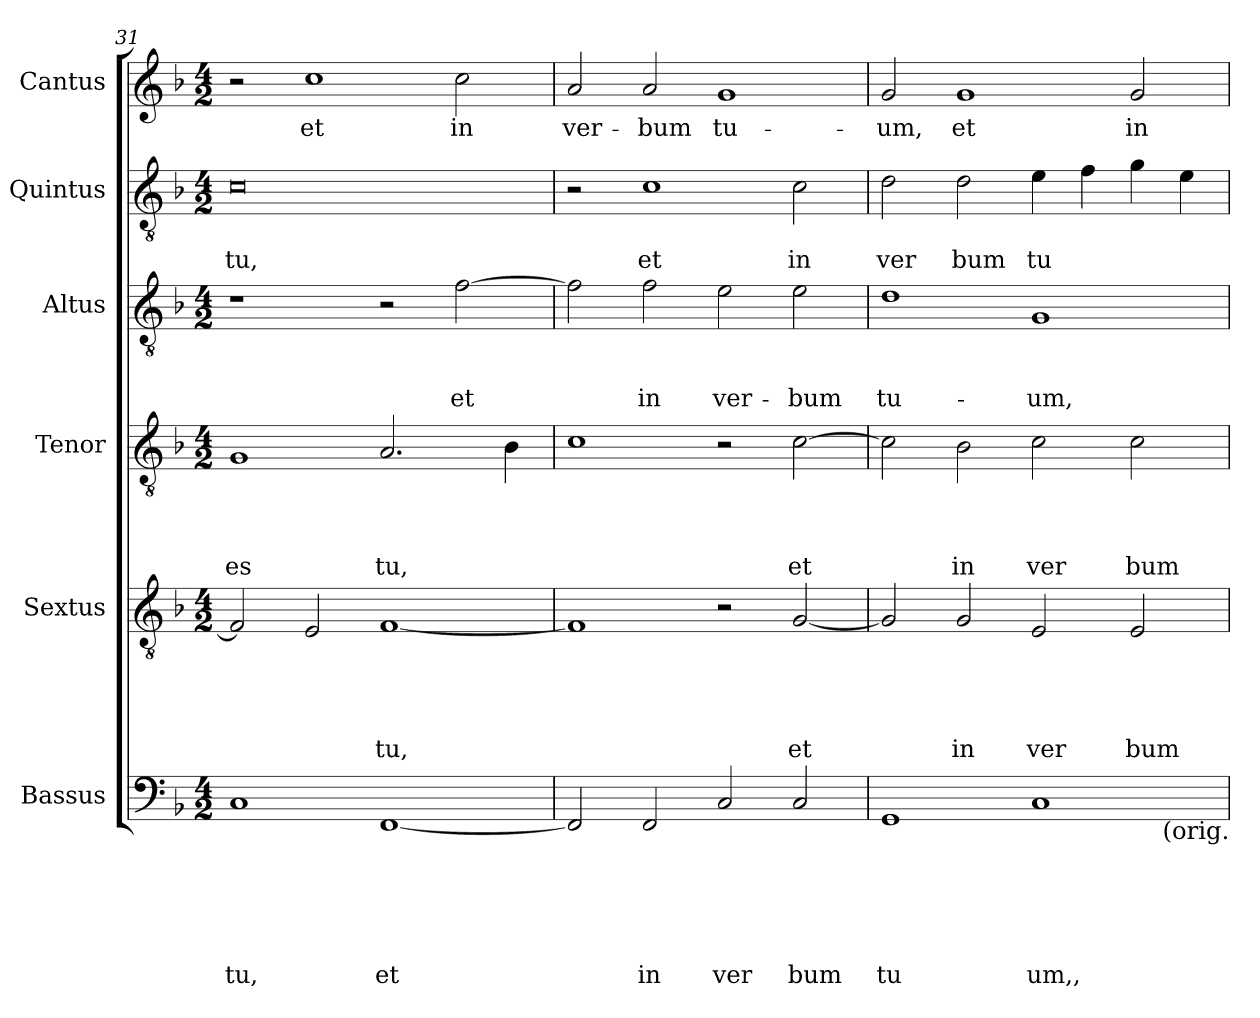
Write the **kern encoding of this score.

**kern	**text	**text	**text	**text	**text	**text	**kern	**text	**text	**text	**text	**text	**kern	**text	**text	**text	**text	**kern	**text	**text	**text	**kern	**text	**text	**kern	**text
*part6	*part6	*part6	*part6	*part6	*part6	*part6	*part5	*part5	*part5	*part5	*part5	*part5	*part4	*part4	*part4	*part4	*part4	*part3	*part3	*part3	*part3	*part2	*part2	*part2	*part1	*part1
*staff6	*staff6	*staff6	*staff6	*staff6	*staff6	*staff6	*staff5	*staff5	*staff5	*staff5	*staff5	*staff5	*staff4	*staff4	*staff4	*staff4	*staff4	*staff3	*staff3	*staff3	*staff3	*staff2	*staff2	*staff2	*staff1	*staff1
*I"Bassus	*	*	*	*	*	*	*I"Sextus	*	*	*	*	*	*I"Tenor	*	*	*	*	*I"Altus	*	*	*	*I"Quintus	*	*	*I"Cantus	*
!!LO:PB:g=z
*clefF4	*	*	*	*	*	*	*clefGv2	*	*	*	*	*	*clefGv2	*	*	*	*	*clefGv2	*	*	*	*clefGv2	*	*	*clefG2	*
*ITrd-3c-5	*	*	*	*	*	*	*ITrd-3c-5	*	*	*	*	*	*ITrd-3c-5	*	*	*	*	*ITrd-3c-5	*	*	*	*ITrd-3c-5	*	*	*	*
*k[b-e-]	*	*	*	*	*	*	*k[b-e-]	*	*	*	*	*	*k[b-e-]	*	*	*	*	*k[b-e-]	*	*	*	*k[b-e-]	*	*	*k[b-]	*
*B-:	*	*	*	*	*	*	*B-:	*	*	*	*	*	*B-:	*	*	*	*	*B-:	*	*	*	*B-:	*	*	*F:	*
*M4/2	*	*	*	*	*	*	*M4/2	*	*	*	*	*	*M4/2	*	*	*	*	*M4/2	*	*	*	*M4/2	*	*	*M4/2	*
=31	=31	=31	=31	=31	=31	=31	=31	=31	=31	=31	=31	=31	=31	=31	=31	=31	=31	=31	=31	=31	=31	=31	=31	=31	=31	=31
!	!	!	!	!	!	!LO:LY:b	!	!	!	!	!	!	!	!	!	!	!LO:LY:b	!	!	!	!	!	!	!LO:LY:b	!	!
1F	.	.	.	.	.	tu,	2B-/]	.	.	.	.	.	1c	.	.	.	es	1r	.	.	.	0f	.	tu,	2r	.
!	!	!	!	!	!	!	!	!	!	!	!	!	!	!	!	!	!	!	!	!	!	!	!	!	!	!LO:LY:b
.	.	.	.	.	.	.	2A/	.	.	.	.	.	.	.	.	.	.	.	.	.	.	.	.	.	1cc	et
!	!	!	!	!	!	!LO:LY:b	!	!	!	!	!	!LO:LY:b	!	!	!	!	!LO:LY:b	!	!	!	!	!	!	!	!	!
[<1BB-	.	.	.	.	.	et	[<1B-	.	.	.	.	tu,	2.d/	.	.	.	tu,	2r	.	.	.	.	.	.	.	.
!	!	!	!	!	!	!	!	!	!	!	!	!	!	!	!	!	!	!	!	!	!LO:LY:b	!	!	!	!	!LO:LY:b
.	.	.	.	.	.	.	.	.	.	.	.	.	.	.	.	.	.	[>2b-\	.	.	et	.	.	.	2cc\	in
.	.	.	.	.	.	.	.	.	.	.	.	.	4e-\	.	.	.	.	.	.	.	.	.	.	.	.	.
=32	=32	=32	=32	=32	=32	=32	=32	=32	=32	=32	=32	=32	=32	=32	=32	=32	=32	=32	=32	=32	=32	=32	=32	=32	=32	=32
!	!	!	!	!	!	!	!	!	!	!	!	!	!	!	!	!	!	!	!	!	!	!	!	!	!	!LO:LY:b
2BB-/]	.	.	.	.	.	.	1B-]	.	.	.	.	.	1f	.	.	.	.	2b-\]	.	.	.	2r	.	.	2a/	ver-
!	!	!	!	!	!	!LO:LY:b	!	!	!	!	!	!	!	!	!	!	!	!	!	!	!LO:LY:b	!	!	!LO:LY:b	!	!LO:LY:b
2BB-/	.	.	.	.	.	in	.	.	.	.	.	.	.	.	.	.	.	2b-\	.	.	in	1f	.	et	2a/	-bum
!	!	!	!	!	!	!LO:LY:b	!	!	!	!	!	!	!	!	!	!	!	!	!	!	!LO:LY:b	!	!	!	!	!LO:LY:b
2F/	.	.	.	.	.	ver	2r	.	.	.	.	.	2r	.	.	.	.	2a\	.	.	ver-	.	.	.	1g	tu-
!	!	!	!	!	!	!LO:LY:b	!	!	!	!	!	!LO:LY:b	!	!	!	!	!LO:LY:b	!	!	!	!LO:LY:b	!	!	!LO:LY:b	!	!
2F/	.	.	.	.	.	bum	[<2c/	.	.	.	.	et	[>2f\	.	.	.	et	2a\	.	.	-bum	2f\	.	in	.	.
=33	=33	=33	=33	=33	=33	=33	=33	=33	=33	=33	=33	=33	=33	=33	=33	=33	=33	=33	=33	=33	=33	=33	=33	=33	=33	=33
!	!	!	!	!	!	!LO:LY:b	!	!	!	!	!	!	!	!	!	!	!	!	!	!	!LO:LY:b	!	!	!LO:LY:b	!	!LO:LY:b
1C	.	.	.	.	.	tu	2c/]	.	.	.	.	.	2f\]	.	.	.	.	1g	.	.	tu-	2g\	.	ver	2g/	-um,
!	!	!	!	!	!	!	!	!	!	!	!	!LO:LY:b	!	!	!	!	!LO:LY:b	!	!	!	!	!	!	!LO:LY:b	!	!LO:LY:b
.	.	.	.	.	.	.	2c/	.	.	.	.	in	2e-\	.	.	.	in	.	.	.	.	2g\	.	bum	1g	et
!	!	!	!	!	!	!LO:LY:b	!	!	!	!	!	!LO:LY:b	!	!	!	!	!LO:LY:b	!	!	!	!LO:LY:b	!	!	!LO:LY:b	!	!
1F	.	.	.	.	.	um,,	2A/	.	.	.	.	ver	2f\	.	.	.	ver	1c	.	.	-um,	4a\	.	tu	.	.
.	.	.	.	.	.	.	.	.	.	.	.	.	.	.	.	.	.	.	.	.	.	4b-\	.	.	.	.
!	!	!	!	!	!	!	!	!	!	!	!	!LO:LY:b	!	!	!	!	!LO:LY:b	!	!	!	!	!	!	!	!	!LO:LY:b
.	.	.	.	.	.	.	2A/	.	.	.	.	bum	2f\	.	.	.	bum	.	.	.	.	4cc\	.	.	2g/	in
.	.	.	.	.	.	.	.	.	.	.	.	.	.	.	.	.	.	.	.	.	.	4a\	.	.	.	.
!LO:TX:b:t=(orig.	!	!	!	!	!	!	!	!	!	!	!	!	!	!	!	!	!	!	!	!	!	!	!	!	!	!
=	=	=	=	=	=	=	=	=	=	=	=	=	=	=	=	=	=	=	=	=	=	=	=	=	=	=
*-	*-	*-	*-	*-	*-	*-	*-	*-	*-	*-	*-	*-	*-	*-	*-	*-	*-	*-	*-	*-	*-	*-	*-	*-	*-	*-
